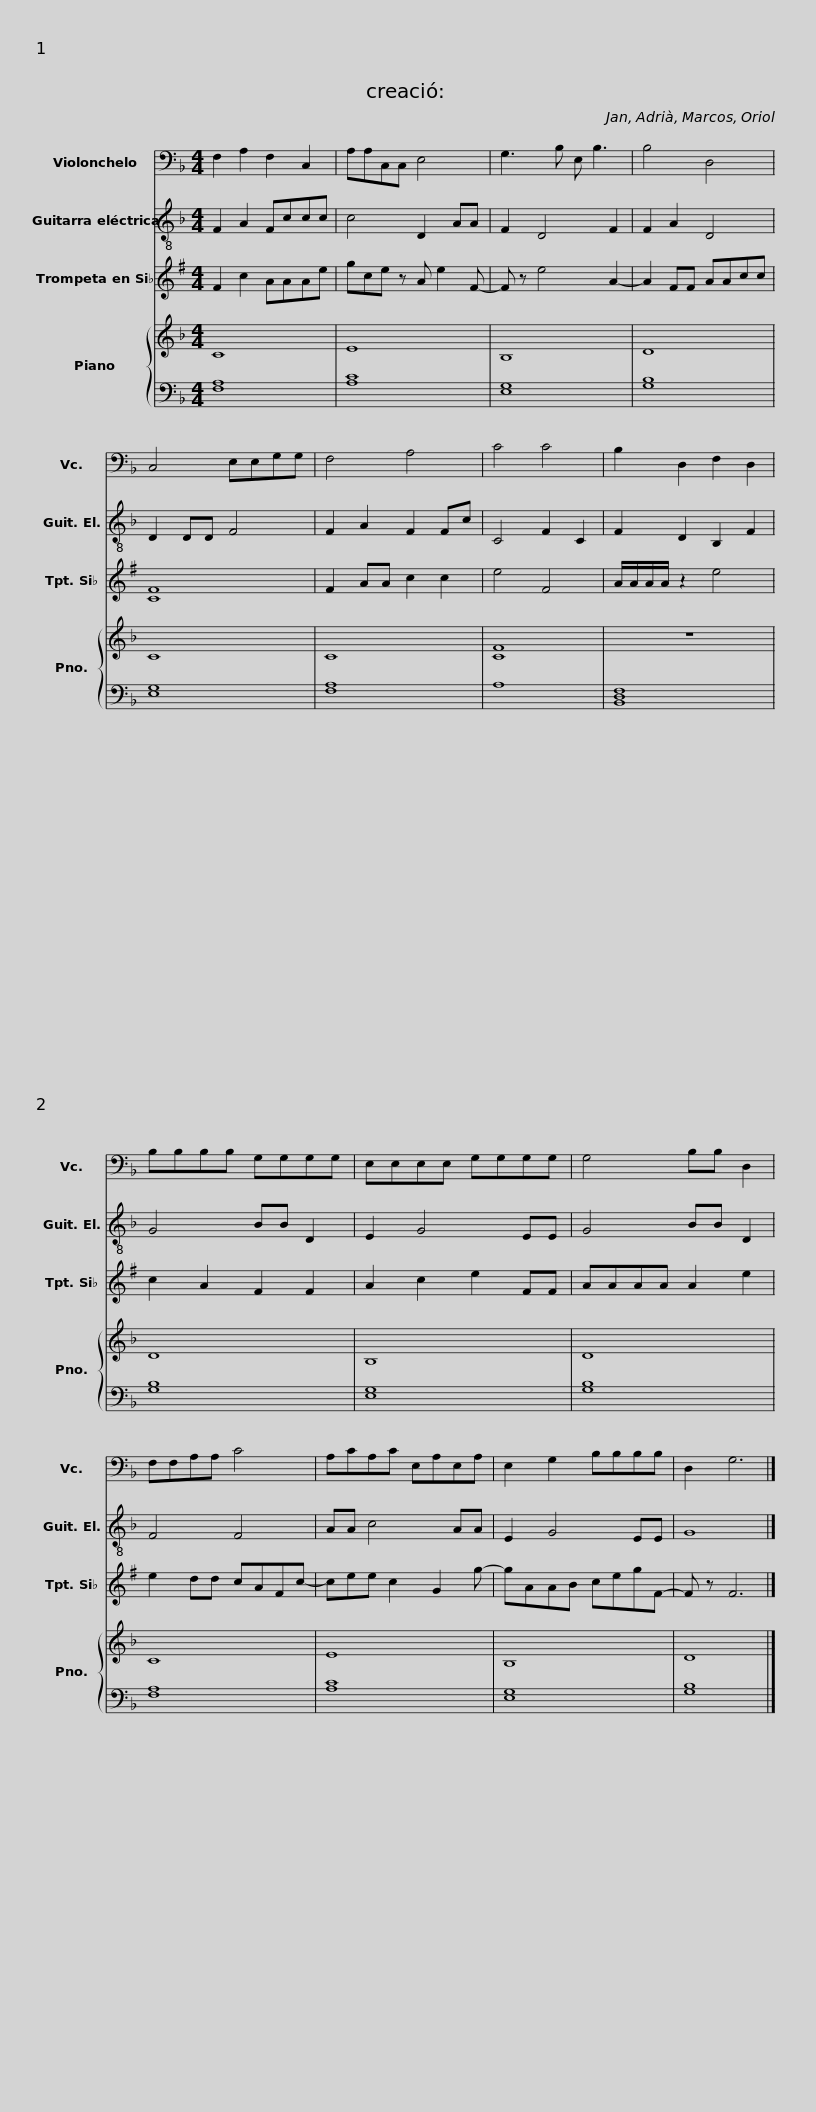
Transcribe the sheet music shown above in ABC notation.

X:1
%%score 1 2 3 { 4 | 5 }
L:1/8
M:4/4
I:linebreak $
K:F
V:1 bass
V:2 treble-8
V:3 treble transpose=-2
V:4 treble
V:5 bass
V:1
 F,2 A,2 F,2 C,2 | A,A,C,C, E,4 | G,3 B, E, B,3 | B,4 D,4 |$ C,4 E,E,G,G, | %5
 F,4 A,4 | C4 C4 | B,2 D,2 F,2 D,2 | B,B,B,B, G,G,G,G, |$ E,E,E,E, G,G,G,G, | %10
 G,4 B,B, D,2 | F,F,A,A, C4 | A,CA,C E,A,E,A, | E,2 G,2 B,B,B,B, |$ D,2 G,6 |] %15
V:2
 F2 A2 Fccc | c4 D2 AA | F2 D4 F2 | F2 A2 D4 |$ D2 DD F4 | %5
 F2 A2 F2 Fc | C4 F2 C2 | F2 D2 B,2 F2 | G4 BB D2 |$ E2 G4 EE | %10
 G4 BB D2 | F4 F4 | AA c4 AA | E2 G4 EE |$ G8 |] %15
V:3
[K:G] F2 c2 AAAe | gce z A e2 F- | F z e4 A2- | A2 FF AAcc |$ [CF]8 | %5
 F2 AA c2 c2 | e4 F4 | A/A/A/A/ z2 e4 | c2 A2 F2 F2 |$ A2 c2 e2 FF | %10
 AAAA A2 e2 | e2 dd cAFc- | cee c2 G2 g- | gAAB cegF- |$ F z F6 |] %15
V:4
 C8 | E8 | B,8 | D8 |$ C8 | %5
 C8 | [CF]8 | z8 | D8 |$ B,8 | %10
 D8 | C8 | E8 | B,8 |$ D8 |] %15
V:5
 [F,A,]8 | [A,C]8 | [E,G,]8 | [G,B,]8 |$ [E,G,]8 | %5
 [F,A,]8 | A,8 | [B,,D,F,]8 | [G,B,]8 |$ [E,G,]8 | %10
 [G,B,]8 | [F,A,]8 | [A,C]8 | [E,G,]8 |$ [G,B,]8 |] %15
